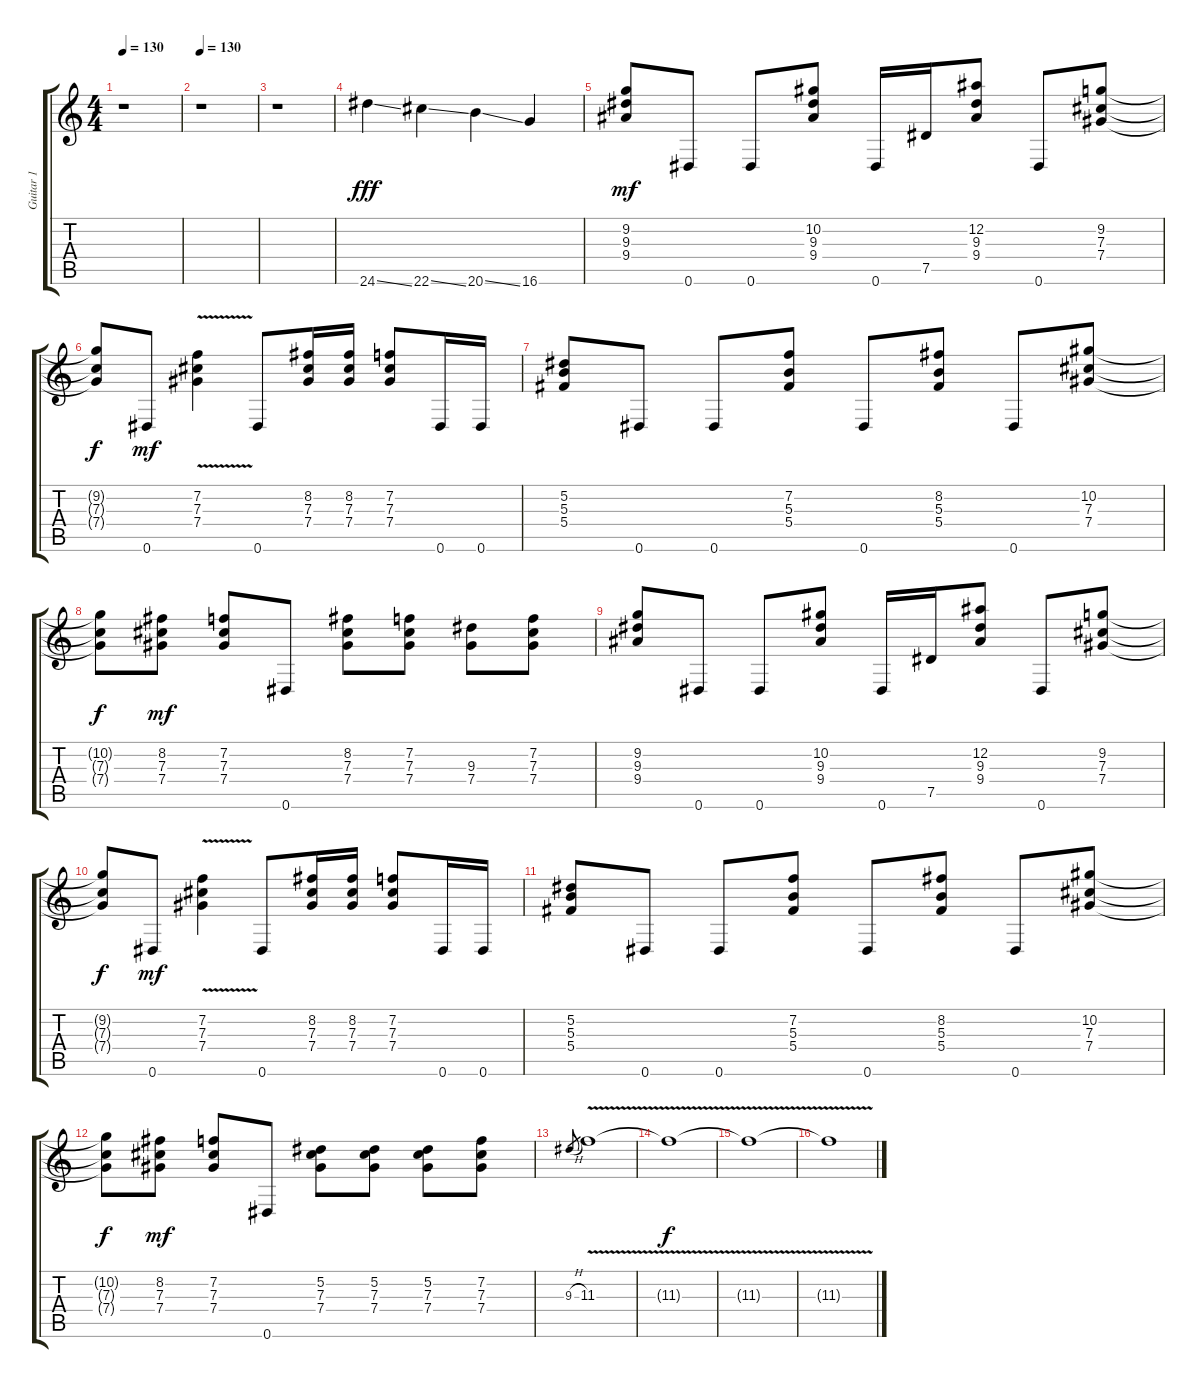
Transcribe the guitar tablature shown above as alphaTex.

\track ("Guitar 1" "Guitar 1") {instrument overdrivenguitar}
\staff {score tabs}
\tuning (Eb4 Bb3 Gb3 Db3 Ab2 Eb2) {hide}
\ts (4 4)
\tempo 130
\clef g2
\ks c
r.1{dy fff instrument overdrivenguitar} |
\tempo 130
r.1 |
r.1 |
24.6{ss}.4{instrument guitarfretnoise} 22.6{ss}.4 20.6{ss}.4 16.6.4 |
(9.2 9.3 9.4).8{dy mf instrument overdrivenguitar} 0.6.8 0.6.8 (10.2 9.3 9.4).8 0.6.16 7.5.16 (12.2 9.3 9.4).8 0.6.8 (9.2 7.3 7.4).8 |
(9.2{t} 7.3{t} 7.4{t}).8{dy f} 0.6.8{dy mf} (7.2{v} 7.3{v} 7.4{v}).4 0.6.8 (8.2 7.3 7.4).16 (8.2 7.3 7.4).16 (7.2 7.3 7.4).8 0.6.16 0.6.16 |
(5.2 5.3 5.4).8 0.6.8 0.6.8 (7.2 5.3 5.4).8 0.6.8 (8.2 5.3 5.4).8 0.6.8 (10.2 7.3 7.4).8 |
(10.2{t} 7.3{t} 7.4{t}).8{dy f} (8.2 7.3 7.4).8{dy mf} (7.2 7.3 7.4).8 0.6.8 (8.2 7.3 7.4).8 (7.2 7.3 7.4).8 (9.3 7.4).8 (7.2 7.3 7.4).8 |
(9.2 9.3 9.4).8 0.6.8 0.6.8 (10.2 9.3 9.4).8 0.6.16 7.5.16 (12.2 9.3 9.4).8 0.6.8 (9.2 7.3 7.4).8 |
(9.2{t} 7.3{t} 7.4{t}).8{dy f} 0.6.8{dy mf} (7.2{v} 7.3{v} 7.4{v}).4 0.6.8 (8.2 7.3 7.4).16 (8.2 7.3 7.4).16 (7.2 7.3 7.4).8 0.6.16 0.6.16 |
(5.2 5.3 5.4).8 0.6.8 0.6.8 (7.2 5.3 5.4).8 0.6.8 (8.2 5.3 5.4).8 0.6.8 (10.2 7.3 7.4).8 |
(10.2{t} 7.3{t} 7.4{t}).8{dy f} (8.2 7.3 7.4).8{dy mf} (7.2 7.3 7.4).8 0.6.8 (5.2 7.3 7.4).8 (5.2 7.3 7.4).8 (5.2 7.3 7.4).8 (7.2 7.3 7.4).8 |
9.3{h}.8{gr} 11.3{v}.1 |
11.3{v t}.1{dy f} |
11.3{v t}.1 |
11.3{v t}.1
